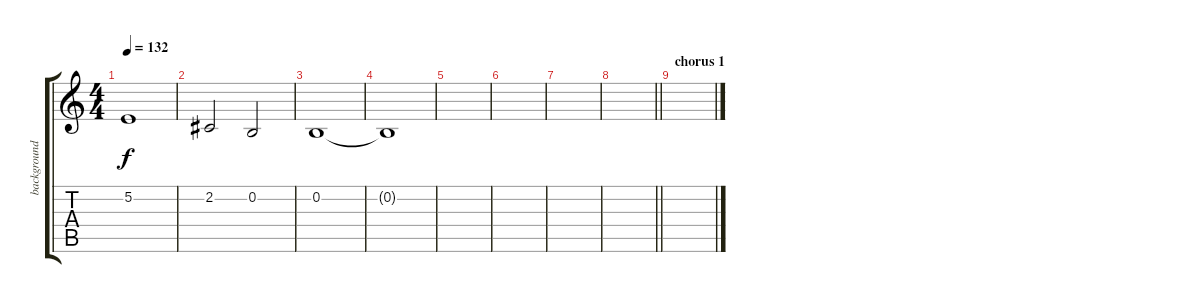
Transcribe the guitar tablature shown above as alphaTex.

\track ("background choir" "background") {instrument choiraahs}
\staff {score tabs}
\tuning (E4 B3 G3 D3 A2 E2) {hide}
\ts (4 4)
\tempo 132
\clef g2
\ks c
5.2.1{dy f} |
2.2.2 0.2.2 |
0.2.1 |
0.2{t}.1 |
|
|
|
\barLineRight lightlight
|
\section ("" "chorus 1")
